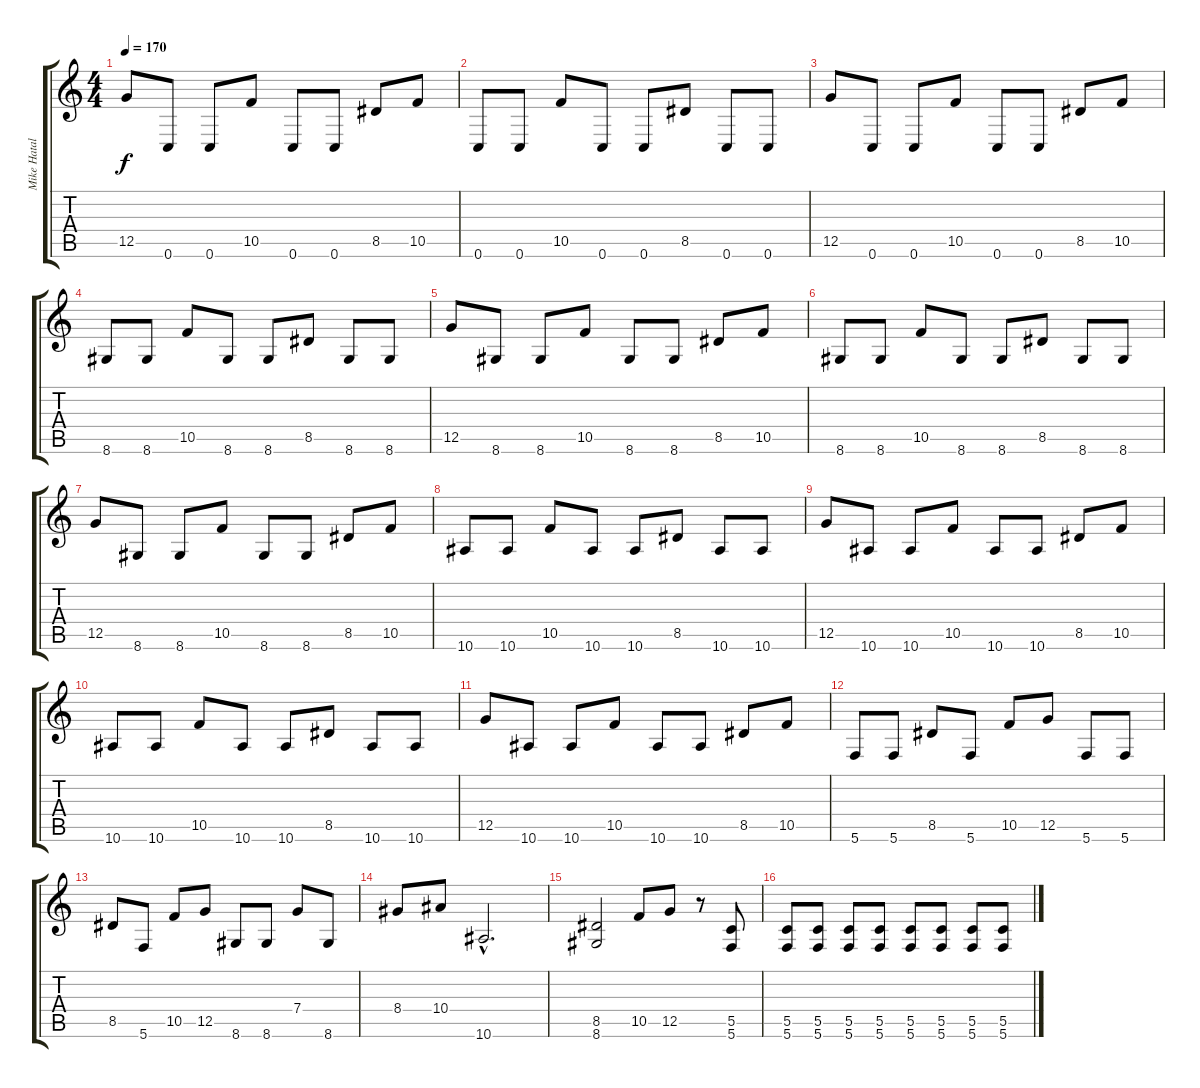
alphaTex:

\track ("Mike Hatalak" "Mike Hatal") {instrument distortionguitar}
\staff {score tabs}
\tuning (D4 A3 F3 C3 G2 C2) {hide}
\ts (4 4)
\tempo 170
\clef g2
\ks c
12.5.8{dy f} 0.6.8 0.6.8 10.5.8 0.6.8 0.6.8 8.5.8 10.5.8 |
0.6.8 0.6.8 10.5.8 0.6.8 0.6.8 8.5.8 0.6.8 0.6.8 |
12.5.8 0.6.8 0.6.8 10.5.8 0.6.8 0.6.8 8.5.8 10.5.8 |
8.6.8 8.6.8 10.5.8 8.6.8 8.6.8 8.5.8 8.6.8 8.6.8 |
12.5.8 8.6.8 8.6.8 10.5.8 8.6.8 8.6.8 8.5.8 10.5.8 |
8.6.8 8.6.8 10.5.8 8.6.8 8.6.8 8.5.8 8.6.8 8.6.8 |
12.5.8 8.6.8 8.6.8 10.5.8 8.6.8 8.6.8 8.5.8 10.5.8 |
10.6.8 10.6.8 10.5.8 10.6.8 10.6.8 8.5.8 10.6.8 10.6.8 |
12.5.8 10.6.8 10.6.8 10.5.8 10.6.8 10.6.8 8.5.8 10.5.8 |
10.6.8 10.6.8 10.5.8 10.6.8 10.6.8 8.5.8 10.6.8 10.6.8 |
12.5.8 10.6.8 10.6.8 10.5.8 10.6.8 10.6.8 8.5.8 10.5.8 |
5.6.8 5.6.8 8.5.8 5.6.8 10.5.8 12.5.8 5.6.8 5.6.8 |
8.5.8 5.6.8 10.5.8 12.5.8 8.6.8 8.6.8 7.4.8 8.6.8 |
8.4.8 10.4.8 10.6{hac}.2{d} |
(8.5 8.6).2 10.5.8 12.5.8 r.8 (5.5 5.6).8 |
(5.5 5.6).8 (5.5 5.6).8 (5.5 5.6).8 (5.5 5.6).8 (5.5 5.6).8 (5.5 5.6).8 (5.5 5.6).8 (5.5 5.6).8
